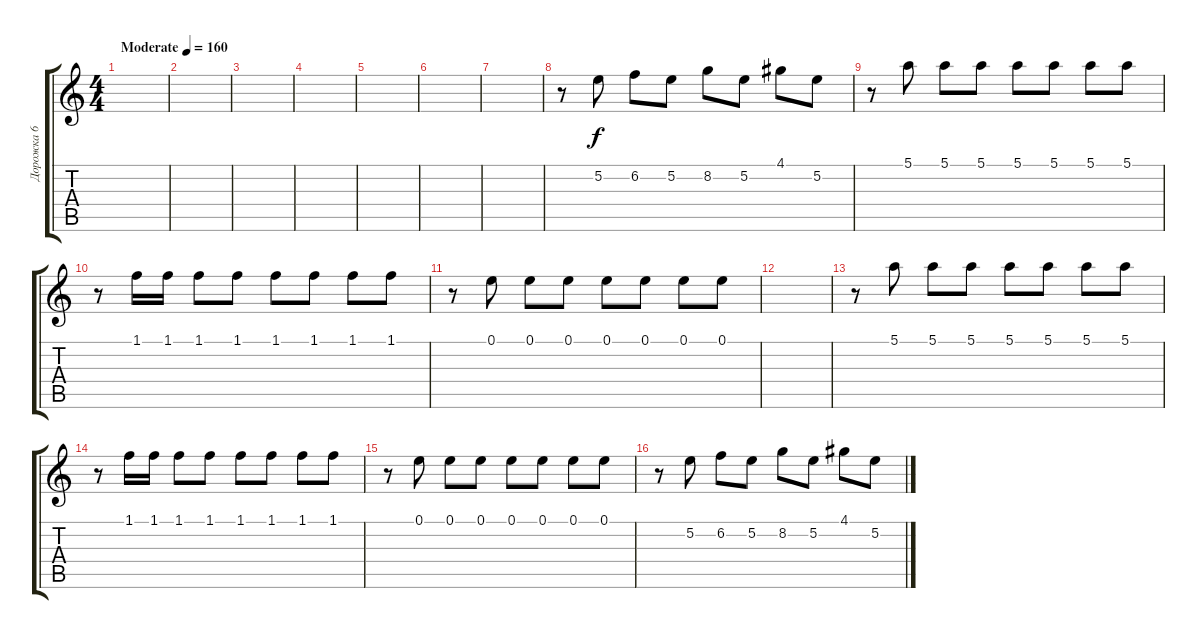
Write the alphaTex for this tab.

\track ("Дорожка 6" "Дорожка 6") {instrument overdrivenguitar}
\staff {score tabs}
\tuning (E4 B3 G3 D3 A2 E2) {hide}
\ts (4 4)
\tempo (160 "Moderate")
\clef g2
\ks c
|
|
|
|
|
|
|
r.8 5.2.8 6.2.8 5.2.8 8.2.8 5.2.8 4.1.8 5.2.8 |
r.8 5.1.8 5.1.8 5.1.8 5.1.8 5.1.8 5.1.8 5.1.8 |
r.8 1.1.16 1.1.16 1.1.8 1.1.8 1.1.8 1.1.8 1.1.8 1.1.8 |
r.8 0.1.8 0.1.8 0.1.8 0.1.8 0.1.8 0.1.8 0.1.8 |
|
r.8 5.1.8 5.1.8 5.1.8 5.1.8 5.1.8 5.1.8 5.1.8 |
r.8 1.1.16 1.1.16 1.1.8 1.1.8 1.1.8 1.1.8 1.1.8 1.1.8 |
r.8 0.1.8 0.1.8 0.1.8 0.1.8 0.1.8 0.1.8 0.1.8 |
r.8 5.2.8 6.2.8 5.2.8 8.2.8 5.2.8 4.1.8 5.2.8
